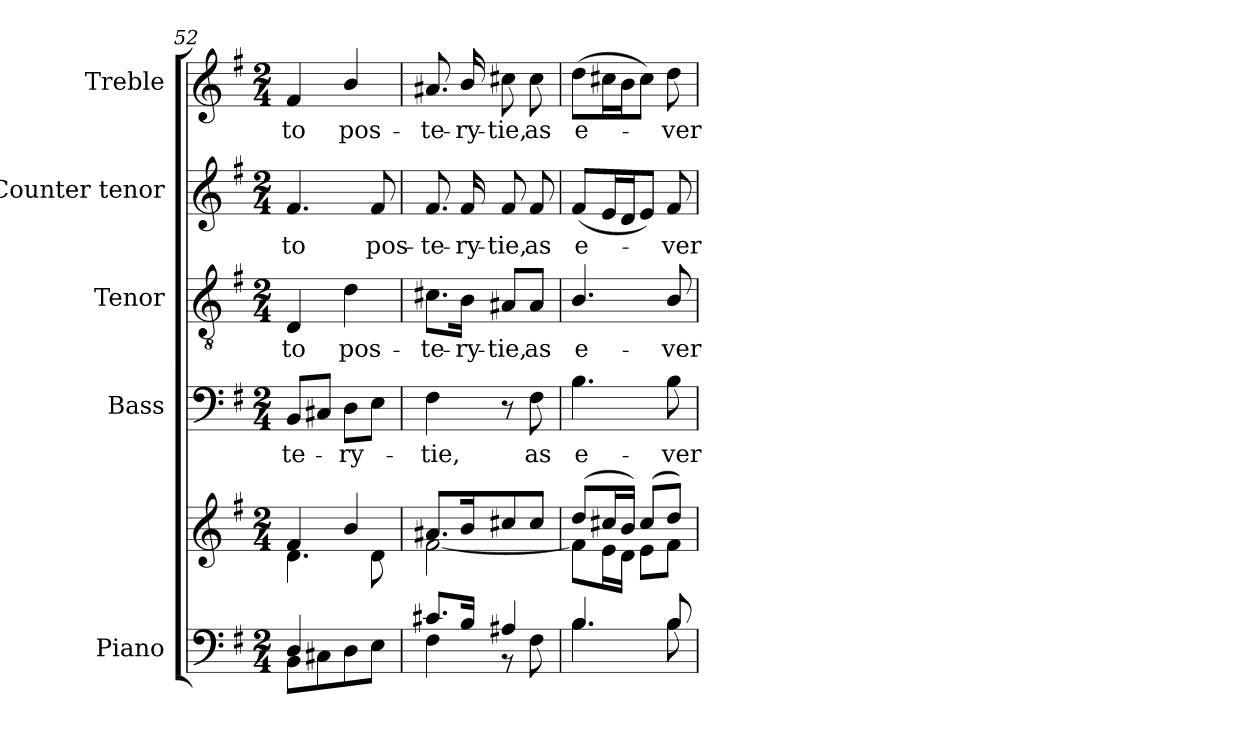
**kern	**kern	**kern	**text	**kern	**text	**kern	**text	**kern	**text
*part5	*part5	*part4	*part4	*part3	*part3	*part2	*part2	*part1	*part1
*staff6	*staff5	*staff4	*staff4	*staff3	*staff3	*staff2	*staff2	*staff1	*staff1
*I"Piano	*	*I"Bass	*	*I"Tenor	*	*I"Counter tenor	*	*I"Treble	*
*I'Pno.	*	*I'B.	*	*I'T.	*	*	*	*	*
*clefF4	*clefG2	*clefF4	*	*clefGv2	*	*clefG2	*	*clefG2	*
*	*	*	*	*ITrd7c12	*	*	*	*	*
*k[f#]	*k[f#]	*k[f#]	*	*k[f#]	*	*k[f#]	*	*k[f#]	*
*G:	*G:	*G:	*	*G:	*	*G:	*	*G:	*
*M2/4	*M2/4	*M2/4	*	*M2/4	*	*M2/4	*	*M2/4	*
=52	=52	=52	=52	=52	=52	=52	=52	=52	=52
*^	*^	*	*	*	*	*	*	*	*
!	!	!	!	!	!LO:LY:b:color=#000000	!	!	!	!	!	!
!	!	!	!	!	!	!	!LO:LY:b:color=#000000	!	!	!	!
!	!	!	!	!	!	!	!	!	!LO:LY:b:color=#000000	!	!
!	!	!	!	!	!	!	!	!	!	!	!LO:LY:b:color=#000000
4Di/	8BBi\L	4f#i/	4.di\	8BBi/L	-te-	4DDi/	to	4.f#i/	to	4f#i/	to
.	8C#Xi\	.	.	8C#Xi/J	.	.	.	.	.	.	.
!	!	!	!	!	!LO:LY:b:color=#000000	!	!	!	!	!	!
!	!	!	!	!	!	!	!LO:LY:b:color=#000000	!	!	!	!
!	!	!	!	!	!	!	!	!	!	!	!LO:LY:b:color=#000000
4ryy	8Di\	4bi/	.	8Di\L	-ry-	4Di\	pos-	.	.	4bi/	pos-
!	!	!	!	!	!	!	!	!	!LO:LY:b:color=#000000	!	!
.	8Ei\J	.	8di\	8Ei\J	.	.	.	8f#i/	pos-	.	.
!!LO:PB:g=z
=53	=53	=53	=53	=53	=53	=53	=53	=53	=53	=53	=53
!	!	!	!	!	!LO:LY:b:color=#000000	!	!	!	!	!	!
!	!	!	!	!	!	!	!LO:LY:b:color=#000000	!	!	!	!
!	!	!	!	!	!	!	!	!	!LO:LY:b:color=#000000	!	!
!	!	!	!	!	!	!	!	!	!	!	!LO:LY:b:color=#000000
8.c#Xi/L	4F#i\	8.a#Xi/L	[2f#i\	4F#i\	-tie,	8.C#Xi\L	-te-	8.f#i/	-te-	8.a#Xi/	-te-
!	!	!	!	!	!	!	!LO:LY:b:color=#000000	!	!	!	!
!	!	!	!	!	!	!	!	!	!LO:LY:b:color=#000000	!	!
!	!	!	!	!	!	!	!	!	!	!	!LO:LY:b:color=#000000
16Bi/Jk	.	16bi/k	.	.	.	16BBi\Jk	-ry-	16f#i/	-ry-	16bi/	-ry-
!	!	!	!	!	!	!	!LO:LY:b:color=#000000	!	!	!	!
!	!	!	!	!	!	!	!	!	!LO:LY:b:color=#000000	!	!
!	!	!	!	!	!	!	!	!	!	!	!LO:LY:b:color=#000000
4A#Xi/	8r	8cc#Xi/	.	8r	.	8AA#Xi/L	-tie,	8f#i/	-tie,	8cc#Xi\	-tie,
!	!	!	!	!	!LO:LY:b:color=#000000	!	!	!	!	!	!
!	!	!	!	!	!	!	!LO:LY:b:color=#000000	!	!	!	!
!	!	!	!	!	!	!	!	!	!LO:LY:b:color=#000000	!	!
!	!	!	!	!	!	!	!	!	!	!	!LO:LY:b:color=#000000
.	8F#i\	8cc#i/J	.	8F#i\	as	8AA#i/J	as	8f#i/	as	8cc#i\	as
=54	=54	=54	=54	=54	=54	=54	=54	=54	=54	=54	=54
!	!	!	!	!	!LO:LY:b:color=#000000	!	!	!	!	!	!
!	!	!	!	!	!	!	!LO:LY:b:color=#000000	!	!	!	!
!	!	!	!	!	!	!	!	!	!LO:LY:b:color=#000000	!	!
!	!	!	!	!	!	!	!	!	!	!	!LO:LY:b:color=#000000
4.Bi/	4.Bi\	(8ddi/L	8f#i\L]	4.Bi\	e-	4.BBi/	e-	(8f#i/L	e-	(8ddi\L	e-
.	.	16cc#Xi/L	16ei\L	.	.	.	.	16ei/L	.	16cc#Xi\L	.
.	.	16bi/JJ)	16di\JJ	.	.	.	.	16di/J	.	16bi\J	.
.	.	(8cc#i/L	8ei\L	.	.	.	.	8ei/J)	.	8cc#i\J)	.
!	!	!	!	!	!LO:LY:b:color=#000000	!	!	!	!	!	!
!	!	!	!	!	!	!	!LO:LY:b:color=#000000	!	!	!	!
!	!	!	!	!	!	!	!	!	!LO:LY:b:color=#000000	!	!
!	!	!	!	!	!	!	!	!	!	!	!LO:LY:b:color=#000000
8Bi/	8Bi\	8ddi/J)	8f#i\J	8Bi\	-ver-	8BBi/	-ver-	8f#i/	-ver-	8ddi\	-ver-
*v	*v	*	*	*	*	*	*	*	*	*	*
*	*v	*v	*	*	*	*	*	*	*	*
=	=	=	=	=	=	=	=	=	=
*-	*-	*-	*-	*-	*-	*-	*-	*-	*-
